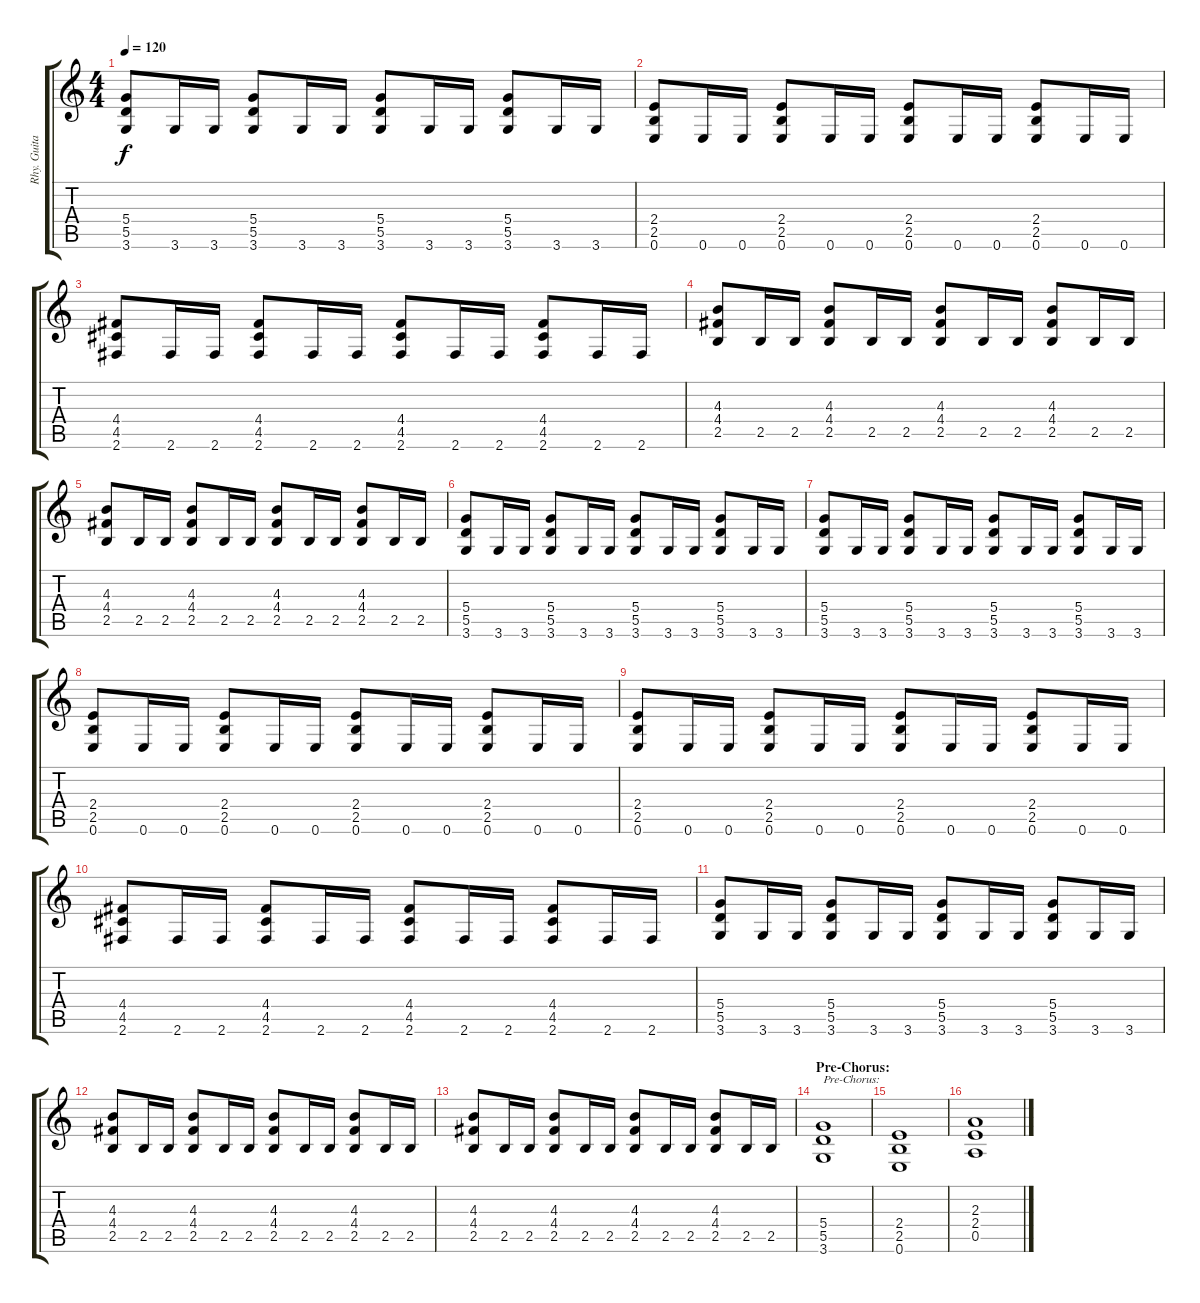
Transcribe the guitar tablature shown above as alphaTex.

\track ("Rhy. Guitar 2" "Rhy. Guita") {instrument distortionguitar}
\staff {score tabs}
\tuning (E4 B3 G3 D3 A2 E2) {hide}
\ts (4 4)
\tempo 120
\clef g2
\ks c
(5.4 5.5 3.6).8{dy f} 3.6.16 3.6.16 (5.4 5.5 3.6).8 3.6.16 3.6.16 (5.4 5.5 3.6).8 3.6.16 3.6.16 (5.4 5.5 3.6).8 3.6.16 3.6.16 |
(2.4 2.5 0.6).8 0.6.16 0.6.16 (2.4 2.5 0.6).8 0.6.16 0.6.16 (2.4 2.5 0.6).8 0.6.16 0.6.16 (2.4 2.5 0.6).8 0.6.16 0.6.16 |
(4.4 4.5 2.6).8 2.6.16 2.6.16 (4.4 4.5 2.6).8 2.6.16 2.6.16 (4.4 4.5 2.6).8 2.6.16 2.6.16 (4.4 4.5 2.6).8 2.6.16 2.6.16 |
(4.3 4.4 2.5).8 2.5.16 2.5.16 (4.3 4.4 2.5).8 2.5.16 2.5.16 (4.3 4.4 2.5).8 2.5.16 2.5.16 (4.3 4.4 2.5).8 2.5.16 2.5.16 |
(4.3 4.4 2.5).8 2.5.16 2.5.16 (4.3 4.4 2.5).8 2.5.16 2.5.16 (4.3 4.4 2.5).8 2.5.16 2.5.16 (4.3 4.4 2.5).8 2.5.16 2.5.16 |
(5.4 5.5 3.6).8 3.6.16 3.6.16 (5.4 5.5 3.6).8 3.6.16 3.6.16 (5.4 5.5 3.6).8 3.6.16 3.6.16 (5.4 5.5 3.6).8 3.6.16 3.6.16 |
(5.4 5.5 3.6).8 3.6.16 3.6.16 (5.4 5.5 3.6).8 3.6.16 3.6.16 (5.4 5.5 3.6).8 3.6.16 3.6.16 (5.4 5.5 3.6).8 3.6.16 3.6.16 |
(2.4 2.5 0.6).8 0.6.16 0.6.16 (2.4 2.5 0.6).8 0.6.16 0.6.16 (2.4 2.5 0.6).8 0.6.16 0.6.16 (2.4 2.5 0.6).8 0.6.16 0.6.16 |
(2.4 2.5 0.6).8 0.6.16 0.6.16 (2.4 2.5 0.6).8 0.6.16 0.6.16 (2.4 2.5 0.6).8 0.6.16 0.6.16 (2.4 2.5 0.6).8 0.6.16 0.6.16 |
(4.4 4.5 2.6).8 2.6.16 2.6.16 (4.4 4.5 2.6).8 2.6.16 2.6.16 (4.4 4.5 2.6).8 2.6.16 2.6.16 (4.4 4.5 2.6).8 2.6.16 2.6.16 |
(5.4 5.5 3.6).8 3.6.16 3.6.16 (5.4 5.5 3.6).8 3.6.16 3.6.16 (5.4 5.5 3.6).8 3.6.16 3.6.16 (5.4 5.5 3.6).8 3.6.16 3.6.16 |
(4.3 4.4 2.5).8 2.5.16 2.5.16 (4.3 4.4 2.5).8 2.5.16 2.5.16 (4.3 4.4 2.5).8 2.5.16 2.5.16 (4.3 4.4 2.5).8 2.5.16 2.5.16 |
(4.3 4.4 2.5).8 2.5.16 2.5.16 (4.3 4.4 2.5).8 2.5.16 2.5.16 (4.3 4.4 2.5).8 2.5.16 2.5.16 (4.3 4.4 2.5).8 2.5.16 2.5.16 |
\section ("" "Pre-Chorus:")
(5.4 5.5 3.6).1{txt "Pre-Chorus:"} |
(2.4 2.5 0.6).1 |
(2.3 2.4 0.5).1
